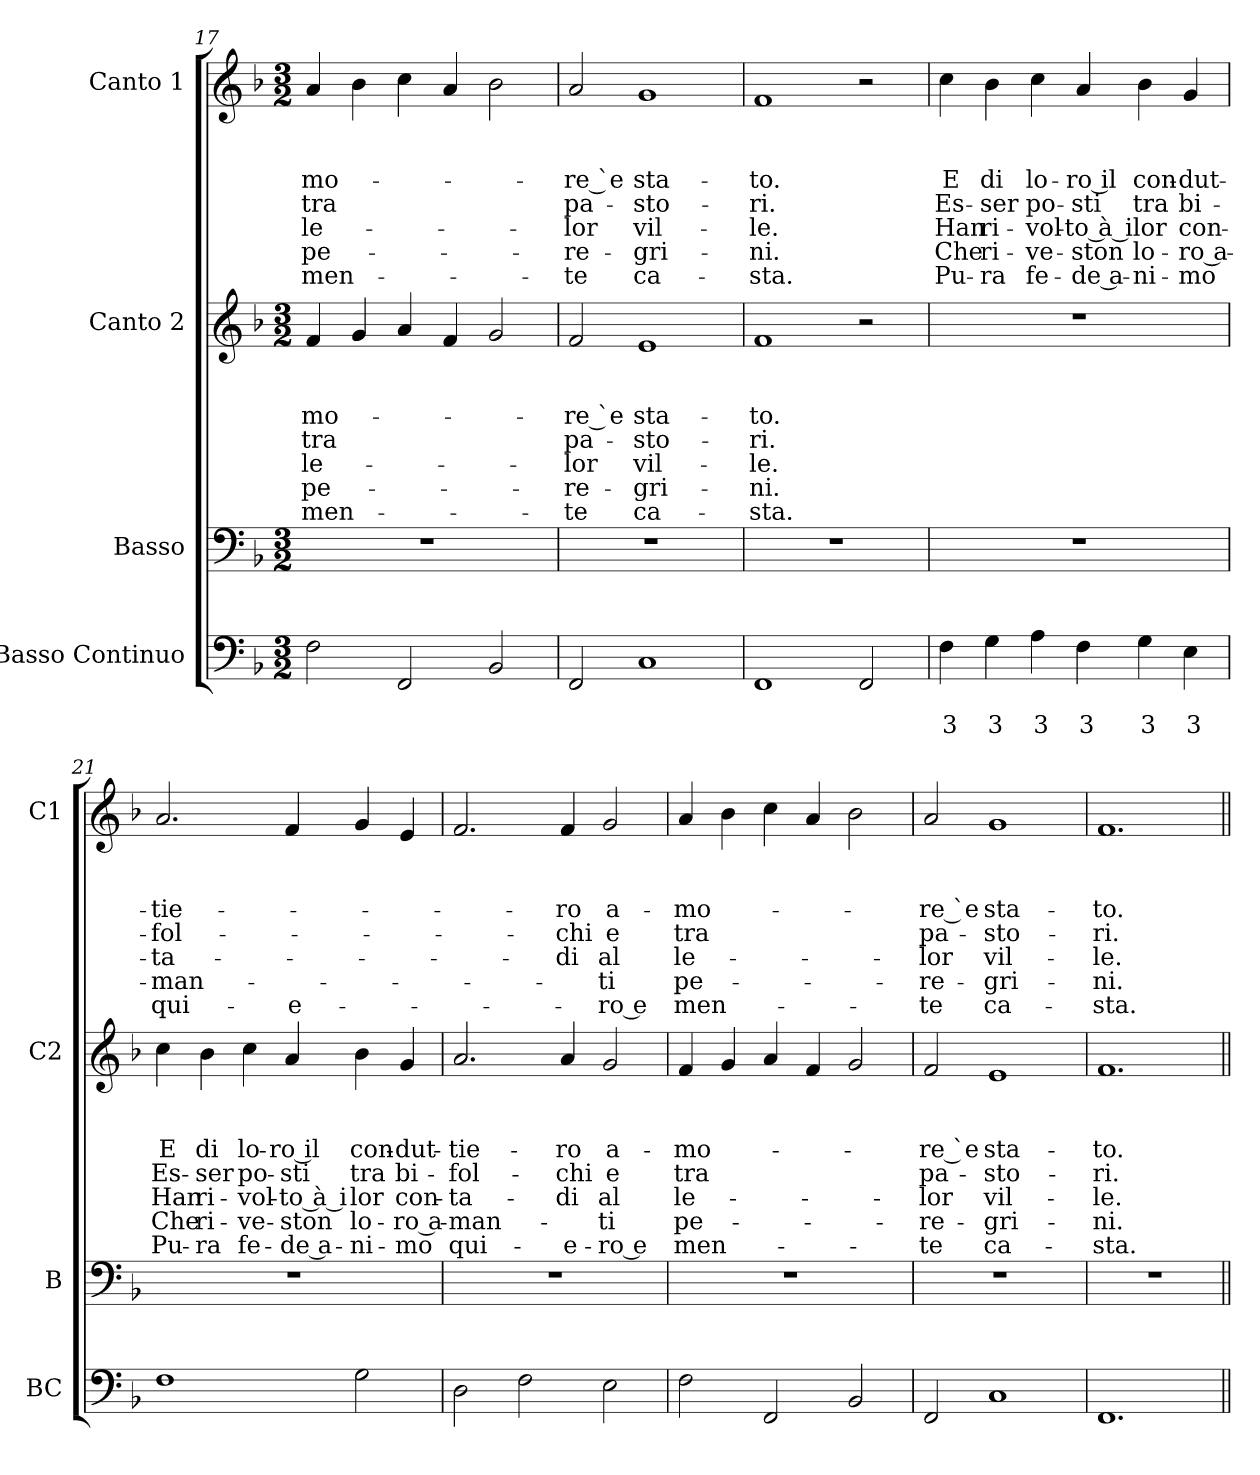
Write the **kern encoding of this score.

**kern	**text	**text	**kern	**kern	**text	**text	**text	**text	**text	**text	**text	**kern	**text	**text	**text	**text	**text	**text	**text
*part4	*part4	*part4	*part3	*part2	*part2	*part2	*part2	*part2	*part2	*part2	*part2	*part1	*part1	*part1	*part1	*part1	*part1	*part1	*part1
*staff4	*staff4	*staff4	*staff3	*staff2	*staff2	*staff2	*staff2	*staff2	*staff2	*staff2	*staff2	*staff1	*staff1	*staff1	*staff1	*staff1	*staff1	*staff1	*staff1
*I"Basso Continuo	*	*	*I"Basso	*I"Canto 2	*	*	*	*	*	*	*	*I"Canto 1	*	*	*	*	*	*	*
*I'BC	*	*	*I'B	*I'C2	*	*	*	*	*	*	*	*I'C1	*	*	*	*	*	*	*
!!LO:PB:g=z
*clefF4	*	*	*clefF4	*clefG2	*	*	*	*	*	*	*	*clefG2	*	*	*	*	*	*	*
*k[b-]	*	*	*k[b-]	*k[b-]	*	*	*	*	*	*	*	*k[b-]	*	*	*	*	*	*	*
*F:	*	*	*F:	*F:	*	*	*	*	*	*	*	*F:	*	*	*	*	*	*	*
*M3/2	*	*	*M3/2	*M3/2	*	*	*	*	*	*	*	*M3/2	*	*	*	*	*	*	*
=17	=17	=17	=17	=17	=17	=17	=17	=17	=17	=17	=17	=17	=17	=17	=17	=17	=17	=17	=17
!	!	!	!	!	!	!	!LO:LY:b	!LO:LY:b	!LO:LY:b	!LO:LY:b	!LO:LY:b	!	!	!	!LO:LY:b	!LO:LY:b	!LO:LY:b	!LO:LY:b	!LO:LY:b
2F\	.	.	1.r	4f/	.	.	-mo-	tra	le-	pe-	men-	4a/	.	.	-mo-	tra	le-	pe-	men-
.	.	.	.	4g/	.	.	.	.	.	.	.	4b-\	.	.	.	.	.	.	.
2FF/	.	.	.	4a/	.	.	.	.	.	.	.	4cc\	.	.	.	.	.	.	.
.	.	.	.	4f/	.	.	.	.	.	.	.	4a/	.	.	.	.	.	.	.
2BB-/	.	.	.	2g/	.	.	.	.	.	.	.	2b-\	.	.	.	.	.	.	.
=18	=18	=18	=18	=18	=18	=18	=18	=18	=18	=18	=18	=18	=18	=18	=18	=18	=18	=18	=18
!	!	!	!	!	!	!	!LO:LY:b	!LO:LY:b	!LO:LY:b	!LO:LY:b	!LO:LY:b	!	!	!	!LO:LY:b	!LO:LY:b	!LO:LY:b	!LO:LY:b	!LO:LY:b
2FF/	.	.	1.r	2f/	.	.	-re `e	pa-	-lor	-re-	-te	2a/	.	.	-re `e	pa-	-lor	-re-	-te
!	!	!	!	!	!	!	!LO:LY:b	!LO:LY:b	!LO:LY:b	!LO:LY:b	!LO:LY:b	!	!	!	!LO:LY:b	!LO:LY:b	!LO:LY:b	!LO:LY:b	!LO:LY:b
1C	.	.	.	1e	.	.	sta-	-sto-	vil-	-gri-	ca-	1g	.	.	sta-	-sto-	vil-	-gri-	ca-
=19	=19	=19	=19	=19	=19	=19	=19	=19	=19	=19	=19	=19	=19	=19	=19	=19	=19	=19	=19
!	!	!	!	!	!	!	!LO:LY:b	!LO:LY:b	!LO:LY:b	!LO:LY:b	!LO:LY:b	!	!	!	!LO:LY:b	!LO:LY:b	!LO:LY:b	!LO:LY:b	!LO:LY:b
1FF	.	.	1.r	1f	.	.	-to.	-ri.	-le.	-ni.	-sta.	1f	.	.	-to.	-ri.	-le.	-ni.	-sta.
2FF/	.	.	.	2r	.	.	.	.	.	.	.	2r	.	.	.	.	.	.	.
=20	=20	=20	=20	=20	=20	=20	=20	=20	=20	=20	=20	=20	=20	=20	=20	=20	=20	=20	=20
!	!	!LO:LY:b	!	!	!	!	!	!	!	!	!	!	!	!	!LO:LY:b	!LO:LY:b	!LO:LY:b	!LO:LY:b	!LO:LY:b
4F\	.	3	1.r	1.r	.	.	.	.	.	.	.	4cc\	.	.	E	Es-	Han	Che	Pu-
!	!	!LO:LY:b	!	!	!	!	!	!	!	!	!	!	!	!	!LO:LY:b	!LO:LY:b	!LO:LY:b	!LO:LY:b	!LO:LY:b
4G\	.	3	.	.	.	.	.	.	.	.	.	4b-\	.	.	di	-ser	ri-	ri-	-ra
!	!	!LO:LY:b	!	!	!	!	!	!	!	!	!	!	!	!	!LO:LY:b	!LO:LY:b	!LO:LY:b	!LO:LY:b	!LO:LY:b
4A\	.	3	.	.	.	.	.	.	.	.	.	4cc\	.	.	lo-	po-	-vol-	-ve-	fe-
!	!	!LO:LY:b	!	!	!	!	!	!	!	!	!	!	!	!	!LO:LY:b	!LO:LY:b	!LO:LY:b	!LO:LY:b	!LO:LY:b
4F\	.	3	.	.	.	.	.	.	.	.	.	4a/	.	.	-ro il	-sti	-to à i	-ston	-de a-
!	!	!LO:LY:b	!	!	!	!	!	!	!	!	!	!	!	!	!LO:LY:b	!LO:LY:b	!LO:LY:b	!LO:LY:b	!LO:LY:b
4G\	.	3	.	.	.	.	.	.	.	.	.	4b-\	.	.	con-	tra	lor	lo-	-ni-
!	!	!LO:LY:b	!	!	!	!	!	!	!	!	!	!	!	!	!LO:LY:b	!LO:LY:b	!LO:LY:b	!LO:LY:b	!LO:LY:b
4E\	.	3	.	.	.	.	.	.	.	.	.	4g/	.	.	-dut-	bi-	con-	-ro a-	-mo
=21	=21	=21	=21	=21	=21	=21	=21	=21	=21	=21	=21	=21	=21	=21	=21	=21	=21	=21	=21
!	!	!	!	!	!	!	!LO:LY:b	!LO:LY:b	!LO:LY:b	!LO:LY:b	!LO:LY:b	!	!	!	!LO:LY:b	!LO:LY:b	!LO:LY:b	!LO:LY:b	!LO:LY:b
1F	.	.	1.r	4cc\	.	.	E	Es-	Han	Che	Pu-	2.a/	.	.	-tie-	-fol-	-ta-	-man-	qui-
!	!	!	!	!	!	!	!LO:LY:b	!LO:LY:b	!LO:LY:b	!LO:LY:b	!LO:LY:b	!	!	!	!	!	!	!	!
.	.	.	.	4b-\	.	.	di	-ser	ri-	ri-	-ra	.	.	.	.	.	.	.	.
!	!	!	!	!	!	!	!LO:LY:b	!LO:LY:b	!LO:LY:b	!LO:LY:b	!LO:LY:b	!	!	!	!	!	!	!	!
.	.	.	.	4cc\	.	.	lo-	po-	-vol-	-ve-	fe-	.	.	.	.	.	.	.	.
!	!	!	!	!	!	!	!LO:LY:b	!LO:LY:b	!LO:LY:b	!LO:LY:b	!LO:LY:b	!	!	!	!	!	!	!	!LO:LY:b
.	.	.	.	4a/	.	.	-ro il	-sti	-to à i	-ston	-de a-	4f/	.	.	.	.	.	.	-e-
!	!	!	!	!	!	!	!LO:LY:b	!LO:LY:b	!LO:LY:b	!LO:LY:b	!LO:LY:b	!	!	!	!	!	!	!	!
2G\	.	.	.	4b-\	.	.	con-	tra	lor	lo-	-ni-	4g/	.	.	.	.	.	.	.
!	!	!	!	!	!	!	!LO:LY:b	!LO:LY:b	!LO:LY:b	!LO:LY:b	!LO:LY:b	!	!	!	!	!	!	!	!
.	.	.	.	4g/	.	.	-dut-	bi-	con-	-ro a-	-mo	4e/	.	.	.	.	.	.	.
=22	=22	=22	=22	=22	=22	=22	=22	=22	=22	=22	=22	=22	=22	=22	=22	=22	=22	=22	=22
!	!	!	!	!	!	!	!LO:LY:b	!LO:LY:b	!LO:LY:b	!LO:LY:b	!LO:LY:b	!	!	!	!	!	!	!	!
2D\	.	.	1.r	2.a/	.	.	-tie-	-fol-	-ta-	-man-	qui-	2.f/	.	.	.	.	.	.	.
2F\	.	.	.	.	.	.	.	.	.	.	.	.	.	.	.	.	.	.	.
!	!	!	!	!	!	!	!LO:LY:b	!LO:LY:b	!LO:LY:b	!	!LO:LY:b	!	!	!	!LO:LY:b	!LO:LY:b	!LO:LY:b	!	!
.	.	.	.	4a/	.	.	-ro	-chi	-di	.	-e-	4f/	.	.	-ro	-chi	-di	.	.
!	!	!	!	!	!	!	!LO:LY:b	!LO:LY:b	!LO:LY:b	!LO:LY:b	!LO:LY:b	!	!	!	!LO:LY:b	!LO:LY:b	!LO:LY:b	!LO:LY:b	!LO:LY:b
2E\	.	.	.	2g/	.	.	a-	e	al	-ti	-ro e	2g/	.	.	a-	e	al	-ti	-ro e
!!LO:LB:g=z
=23	=23	=23	=23	=23	=23	=23	=23	=23	=23	=23	=23	=23	=23	=23	=23	=23	=23	=23	=23
!	!	!	!	!	!	!	!LO:LY:b	!LO:LY:b	!LO:LY:b	!LO:LY:b	!LO:LY:b	!	!	!	!LO:LY:b	!LO:LY:b	!LO:LY:b	!LO:LY:b	!LO:LY:b
2F\	.	.	1.r	4f/	.	.	-mo-	tra	le-	pe-	men-	4a/	.	.	-mo-	tra	le-	pe-	men-
.	.	.	.	4g/	.	.	.	.	.	.	.	4b-\	.	.	.	.	.	.	.
2FF/	.	.	.	4a/	.	.	.	.	.	.	.	4cc\	.	.	.	.	.	.	.
.	.	.	.	4f/	.	.	.	.	.	.	.	4a/	.	.	.	.	.	.	.
2BB-/	.	.	.	2g/	.	.	.	.	.	.	.	2b-\	.	.	.	.	.	.	.
=24	=24	=24	=24	=24	=24	=24	=24	=24	=24	=24	=24	=24	=24	=24	=24	=24	=24	=24	=24
!	!	!	!	!	!	!	!LO:LY:b	!LO:LY:b	!LO:LY:b	!LO:LY:b	!LO:LY:b	!	!	!	!LO:LY:b	!LO:LY:b	!LO:LY:b	!LO:LY:b	!LO:LY:b
2FF/	.	.	1.r	2f/	.	.	-re `e	pa-	-lor	-re-	-te	2a/	.	.	-re `e	pa-	-lor	-re-	-te
!	!	!	!	!	!	!	!LO:LY:b	!LO:LY:b	!LO:LY:b	!LO:LY:b	!LO:LY:b	!	!	!	!LO:LY:b	!LO:LY:b	!LO:LY:b	!LO:LY:b	!LO:LY:b
1C	.	.	.	1e	.	.	sta-	-sto-	vil-	-gri-	ca-	1g	.	.	sta-	-sto-	vil-	-gri-	ca-
=25	=25	=25	=25	=25	=25	=25	=25	=25	=25	=25	=25	=25	=25	=25	=25	=25	=25	=25	=25
!	!	!	!	!	!	!	!LO:LY:b	!LO:LY:b	!LO:LY:b	!LO:LY:b	!LO:LY:b	!	!	!	!LO:LY:b	!LO:LY:b	!LO:LY:b	!LO:LY:b	!LO:LY:b
1.FF	.	.	1.r	1.f	.	.	-to.	-ri.	-le.	-ni.	-sta.	1.f	.	.	-to.	-ri.	-le.	-ni.	-sta.
=||	=||	=||	=||	=||	=||	=||	=||	=||	=||	=||	=||	=||	=||	=||	=||	=||	=||	=||	=||
*-	*-	*-	*-	*-	*-	*-	*-	*-	*-	*-	*-	*-	*-	*-	*-	*-	*-	*-	*-
